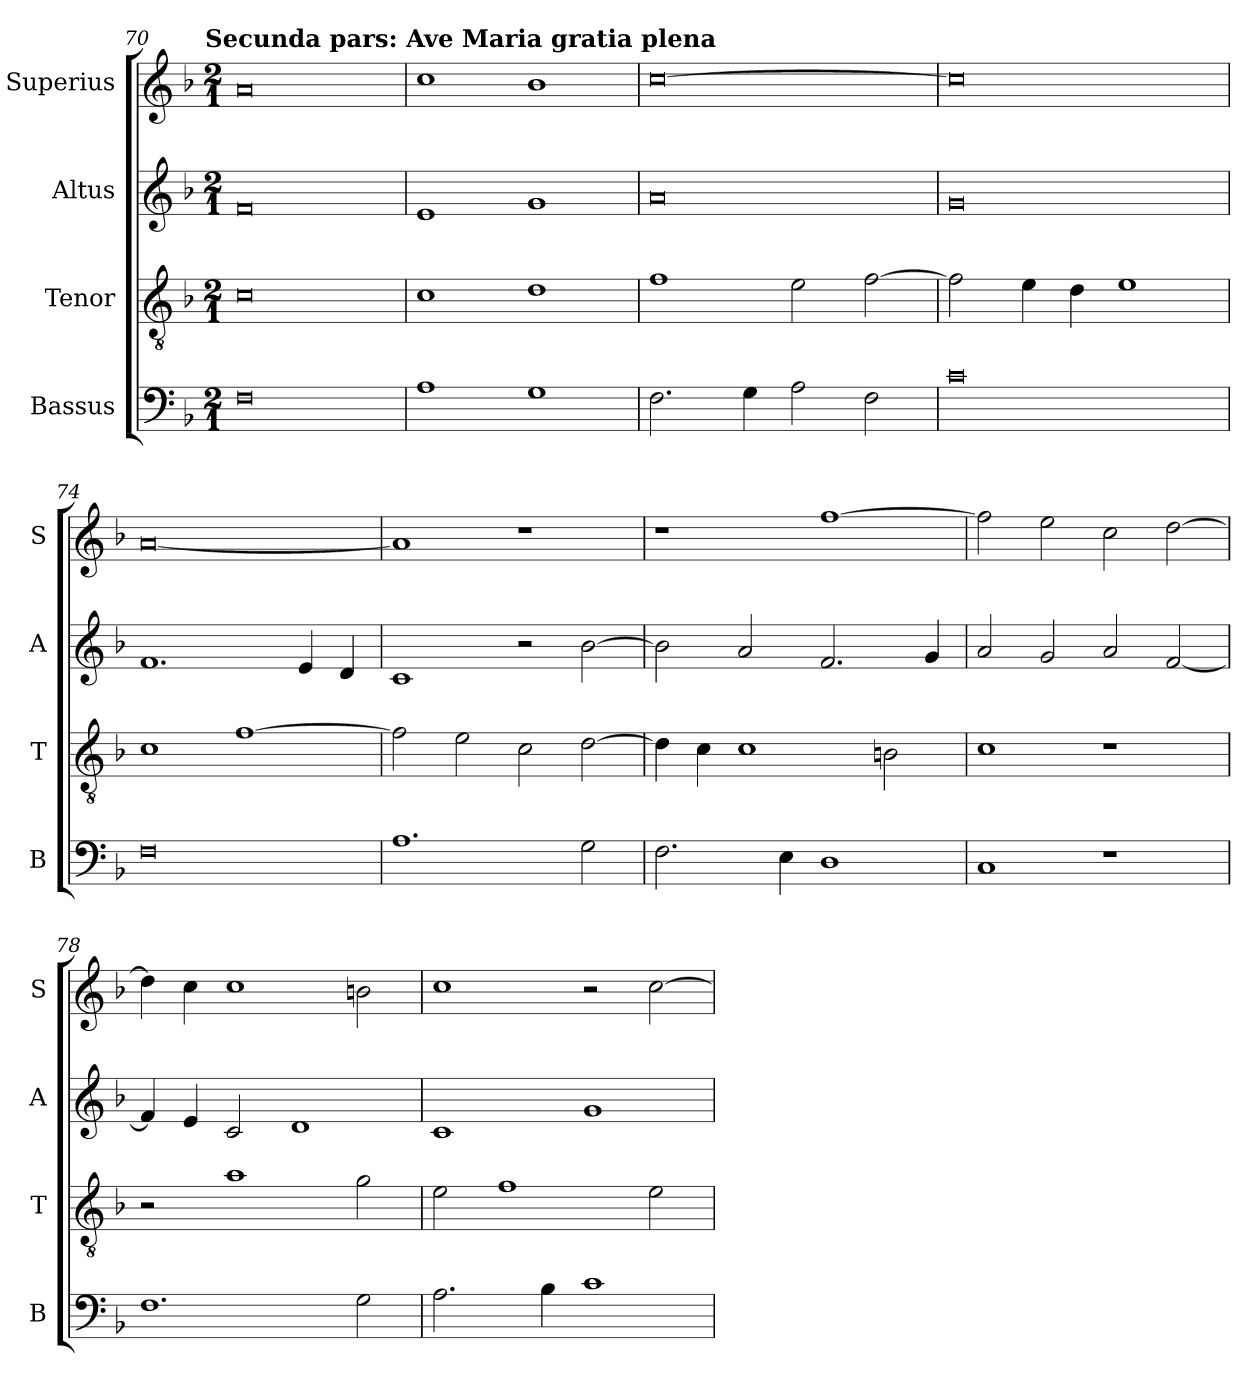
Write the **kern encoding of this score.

**kern	**kern	**kern	**kern
*part4	*part3	*part2	*part1
*staff4	*staff3	*staff2	*staff1
*I"Bassus	*I"Tenor	*I"Altus	*I"Superius
*I'B	*I'T	*I'A	*I'S
*clefF4	*clefGv2	*clefG2	*clefG2
*k[b-]	*k[b-]	*k[b-]	*k[b-]
*F:	*F:	*F:	*F:
!!LO:TX:omd:t=Secunda pars&colon; Ave Maria gratia plena
*M2/1	*M2/1	*M2/1	*M2/1
=70	=70	=70	=70
0F	0c	0f	0a
=71	=71	=71	=71
1A	1c	1e	1cc
1G	1d	1g	1b-
=72	=72	=72	=72
2.F	1f	0a	[0cc
4G	.	.	.
2A	2e	.	.
2F	[2f	.	.
=73	=73	=73	=73
0c	2f]	0g	0cc]
.	4e	.	.
.	4d	.	.
.	1e	.	.
=74	=74	=74	=74
0F	1c	1.f	[0a
.	[1f	.	.
.	.	4e	.
.	.	4d	.
=75	=75	=75	=75
1.A	2f]	1c	1a]
.	2e	.	.
.	2c	2r	1r
2G	[2d	[2b-	.
=76	=76	=76	=76
2.F	4d]	2b-]	1r
.	4c	.	.
.	1c	2a	.
4E	.	.	.
1D	.	2.f	[1ff
.	2Bn	.	.
.	.	4g	.
=77	=77	=77	=77
1C	1c	2a	2ff]
.	.	2g	2ee
1r	1r	2a	2cc
.	.	[2f	[2dd
=78	=78	=78	=78
1.F	2r	4f]	4dd]
.	.	4e	4cc
.	1a	2c	1cc
.	.	1d	.
2G	2g	.	2bn
=79	=79	=79	=79
2.A	2e	1c	1cc
.	1f	.	.
4B-	.	.	.
1c	.	1g	2r
.	2e	.	[2cc
=	=	=	=
*-	*-	*-	*-
